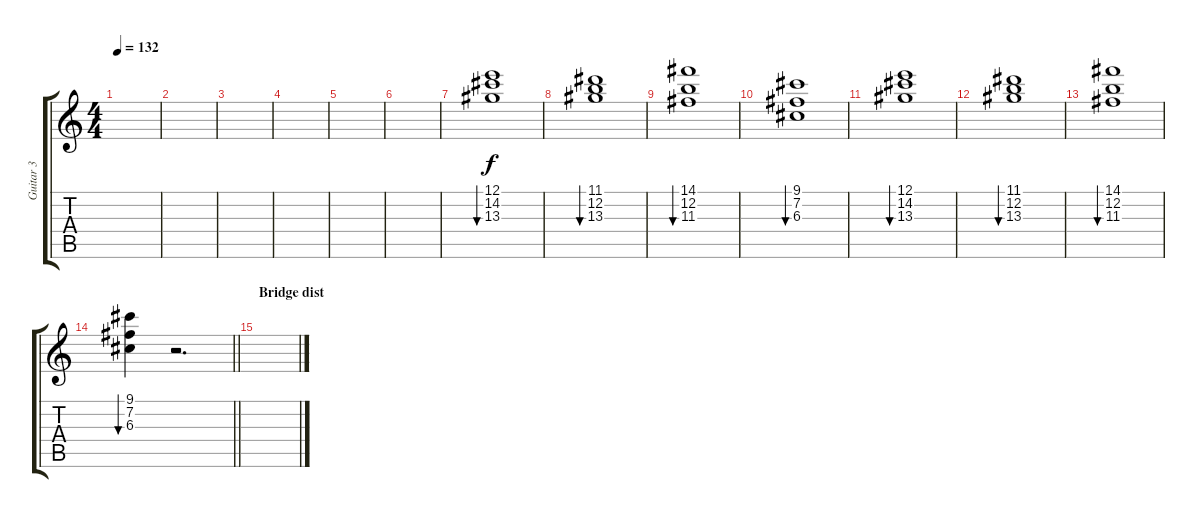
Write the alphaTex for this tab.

\track ("Guitar 3" "Guitar 3") {instrument electricguitarjazz}
\staff {score tabs}
\tuning (E4 B3 G3 D3 A2 E2) {hide}
\ts (4 4)
\tempo 132
\clef g2
\ks c
|
|
|
|
|
|
(12.1 14.2 13.3).1{bu 120} |
(11.1 12.2 13.3).1{bu 120} |
(14.1 12.2 11.3).1{bu 120} |
(9.1 7.2 6.3).1{bu 120} |
(12.1 14.2 13.3).1{bu 120} |
(11.1 12.2 13.3).1{bu 120} |
(14.1 12.2 11.3).1{bu 120} |
\barLineRight lightlight
(9.1 7.2 6.3).4{bu 120} r.2{d} |
\section ("" "Bridge dist")
